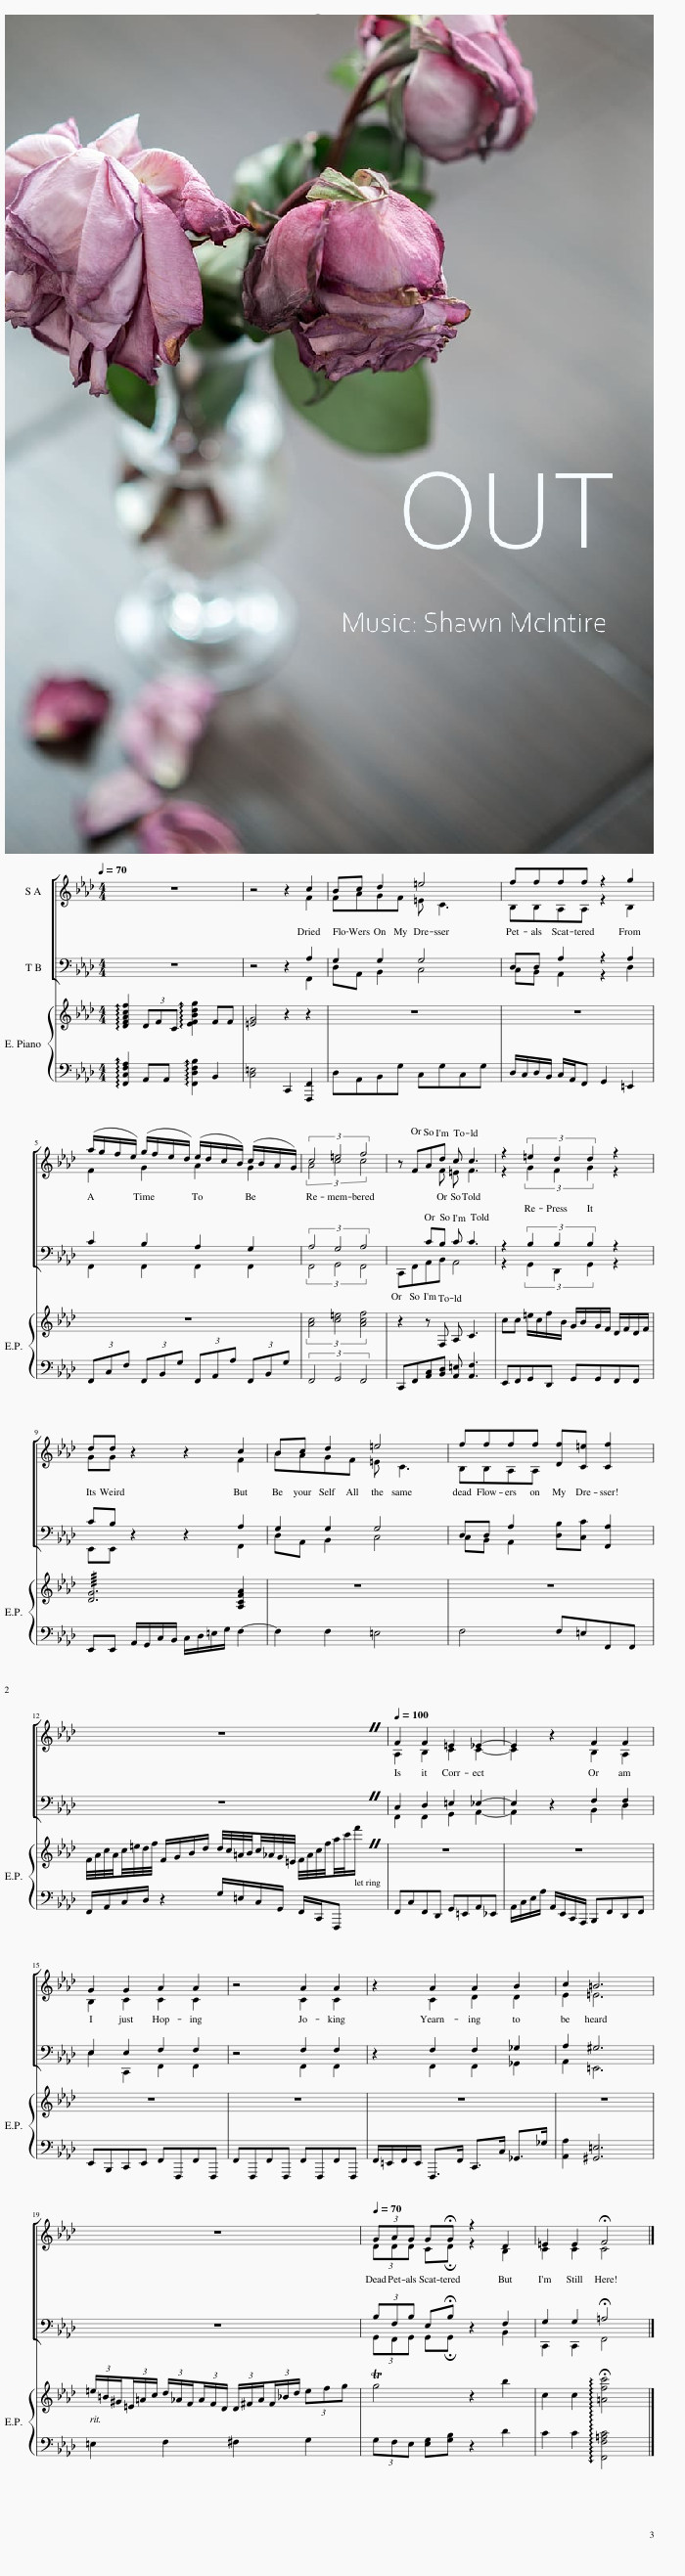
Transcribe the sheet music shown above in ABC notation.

X:1
%%score [ ( 1 2 ) ( 3 4 ) ] { 5 | 6 }
L:1/8
Q:1/4=70
M:4/4
I:linebreak $
K:Ab
V:1 treble
V:2 treble
V:3 bass
V:4 bass
V:5 treble
V:6 bass
V:1
 z8 | z4 z2 c2 | Bc d2 =e4 | ffff z2 g2 |$ (a/g/f/e/) (g/f/e/d/) (e/d/c/B/) (c/B/A/G/) | %5
 (3c4 =e4 f4 | z FAd c c3 | z2 (3=e2 d2 d2 z2 |$ dd z2 z2 c2 | Bc d2 =e4 | %10
 ffff [Df][C=e] [Cf]2 |$ z8 |[Q:1/4=100] F2 F2 =E2 _E2- | E2 z2 F2 F2 |$ G2 G2 A2 A2 | %15
 z4 A2 A2 | z2 A2 A2 B2 | c2 =B6 |$ z8 |[Q:1/4=70] (3GAG G!fermata!G z2 D2 | %20
 =E2 E2 !fermata!F4 |] %21
V:2
 x8 | x6 F2 | FAGF =E C3 | B,B,A,A, z2 B,2 |$ F2 G2 A2 G2 | %5
 (3A4 c4 c4 | x3 F =E F3 | z2 (3G2 F2 G2 z2 |$ GG x4 F2 | BAGF =E C3 | %10
 B,B,A,A, x4 |$ x8 | A,2 B,2 C2 C2- | C2 x2 B,2 A,2 |$ B,2 C2 C2 C2 | %15
 x4 C2 C2 | x2 C2 D2 D2 | E2 =E6 |$ x8 | (3DDD C!fermata!D z2 B,2 | %20
 C2 C2 C4 |] %21
V:3
 z8 | z4 z2 A,2 | G,2 G,2 G,4 | D,D, A,2 z2 A,2 |$ C2 B,2 A,2 G,2 | %5
 (3A,4 G,4 A,4 | C,,F,,A,,B,, A,,4 | z2 (3B,2 B,2 B,2 z2 |$ CB, z2 z2 A,2 | G,2 G,2 G,4 | %10
 D,D, A,2 [D,B,][C,C] [F,,A,]2 |$ z8 | C,2 D,2 =E,2 _E,2- | E,2 z2 F,2 F,2 |$ E,2 E,2 F,2 F,2 | %15
 z4 F,2 F,2 | z2 F,2 F,2 _G,2 | A,2 ^G,6 |$ z8 | (3B,F,B, E,!fermata!B, z2 F,2 | %20
 G,2 G,2 !fermata!=A,4 |] %21
V:4
 x8 | x6 F,,2 | D,A,, B,,2 C,4 | C,B,, A,,2 z2 D,2 |$ F,,2 F,,2 F,,2 F,,2 | %5
 (3F,,4 G,,4 F,,4 | x2 CB, C C3 | z2 (3G,,2 D,,2 G,,2 z2 |$ E,,E,, x4 F,,2 | D,A,, B,,2 C,4 | %10
 C,B,, A,,2 x4 |$ x8 | F,,2 F,,2 G,,2 A,,2- | A,,2 x2 B,,2 D,2 |$ E,2 C,,2 F,,2 F,,2 | %15
 x4 F,,2 F,,2 | x2 F,,2 F,,2 _G,,2 | A,,2 =E,,6 |$ x8 | (3G,,F,,G,, G,,!fermata!G,, x2 B,,2 | %20
 C,,2 C,,2 F,,4 |] %21
V:5
 !arpeggio![DFAcf]2 (3DFC !arpeggio![EFBdg]2 FF | [=EG]4 z2 z2 | z8 | z8 |$ z8 | %5
 (3[Ac]4 [c=e]4 [Acf]4 | z2 z F, A, C3 | cc =e/c/f/B/ G/B/G/F/ D/F/D/F/ |$ !////![DG]6 [A,CFA]2 | z8 | %10
 z8 |$ F/4A/4c/4A/4c/4=e/4d/4f/4 F/G/B/d/ d/4c/4=A/4B/4c/4_A/4G/4=E/4 F/4A/4c/4f/4a/4c'/4f'/ | z8 | z8 |$ z8 | %15
 z8 | z8 | z8 |$ (3=e/=B/^G/(3=E/=A/c/ (3d/_A/F/(3A/F/D/ (3D/^F/A/(3F/_B/d/ (3efg | Tg4 z2 b2 | %20
 c2 c2 !arpeggio!!fermata![=Afc']4 |] %21
V:6
 !arpeggio![F,,C,F,A,]2 A,,A,, !arpeggio![F,,D,F,B,]2 B,,2 | [C,=E,]4 C,,2 [F,,,F,,]2 | D,A,,B,,G, C,G,C,G, | D,/C,/D,/B,,/ C,/A,,/F,, G,,2 =E,,2 |$ (3F,,C,F, (3F,,B,,G, (3F,,A,,A, (3F,,B,,G, | %5
 (3F,,4 G,,4 F,,4 | C,,F,,[A,,C,][B,,D,] [A,,=E,] [A,,F,]3 | E,,F,,G,,D,, G,,G,,F,,F,, |$ E,,E,, A,,/G,,/C,/B,,/ C,/D,/=E,/G,/ F,2- | F,2 F,2 =E,4 | %10
 F,4 F,=E,F,,F,, |$ F,,/A,,/C,/D,/ z2 G,/=E,/C,/G,,/ F,,/C,,/F,,, | F,,C,F,,D,, G,,=E,,A,,_E,, | A,,/C,/E,/A,/ A,,/E,,/C,,/A,,,/ B,,,F,,D,,F,, |$ E,,B,,,C,,E,, F,,F,,,F,,F,,, | %15
 F,,F,,,F,,F,,, F,,F,,,F,,F,,, | F,,/=E,,/F,,/E,,/ F,,,>F,, C,,>C, _G,,>_G, | [A,,A,]2 [^G,,=E,]6 |$ =E,2 F,2 ^F,2 G,2 | (3G,F,E, [E,G,][G,B,] z2 D2 | %20
 C2 C2 [F,,F,=A,C]4 |] %21
